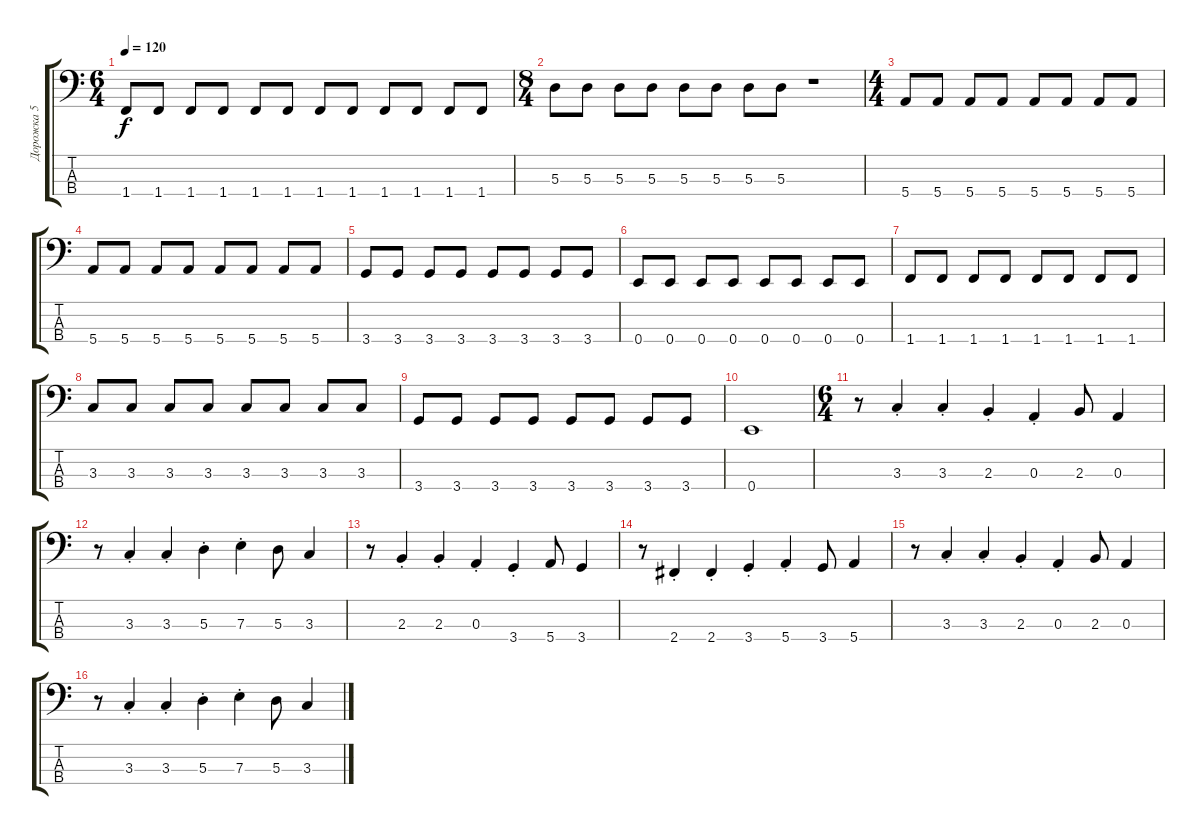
\track ("Дорожка 5" "Дорожка 5") {instrument electricbasspick}
\staff {score tabs}
\tuning (G2 D2 A1 E1) {hide}
\ts (6 4)
\tempo 120
\clef f4
\ks c
1.4.8{dy f} 1.4.8 1.4.8 1.4.8 1.4.8 1.4.8 1.4.8 1.4.8 1.4.8 1.4.8 1.4.8 1.4.8 |
\ts (8 4)
5.3.8 5.3.8 5.3.8 5.3.8 5.3.8 5.3.8 5.3.8 5.3.8 r.1 |
\ts (4 4)
5.4.8 5.4.8 5.4.8 5.4.8 5.4.8 5.4.8 5.4.8 5.4.8 |
5.4.8 5.4.8 5.4.8 5.4.8 5.4.8 5.4.8 5.4.8 5.4.8 |
3.4.8 3.4.8 3.4.8 3.4.8 3.4.8 3.4.8 3.4.8 3.4.8 |
0.4.8 0.4.8 0.4.8 0.4.8 0.4.8 0.4.8 0.4.8 0.4.8 |
1.4.8 1.4.8 1.4.8 1.4.8 1.4.8 1.4.8 1.4.8 1.4.8 |
3.3.8 3.3.8 3.3.8 3.3.8 3.3.8 3.3.8 3.3.8 3.3.8 |
3.4.8 3.4.8 3.4.8 3.4.8 3.4.8 3.4.8 3.4.8 3.4.8 |
0.4.1 |
\ts (6 4)
r.8 3.3{st}.4 3.3{st}.4 2.3{st}.4 0.3{st}.4 2.3.8 0.3.4 |
r.8 3.3{st}.4 3.3{st}.4 5.3{st}.4 7.3{st}.4 5.3.8 3.3.4 |
r.8 2.3{st}.4 2.3{st}.4 0.3{st}.4 3.4{st}.4 5.4.8 3.4.4 |
r.8 2.4{st}.4 2.4{st}.4 3.4{st}.4 5.4{st}.4 3.4.8 5.4.4 |
r.8 3.3{st}.4 3.3{st}.4 2.3{st}.4 0.3{st}.4 2.3.8 0.3.4 |
r.8 3.3{st}.4 3.3{st}.4 5.3{st}.4 7.3{st}.4 5.3.8 3.3.4
